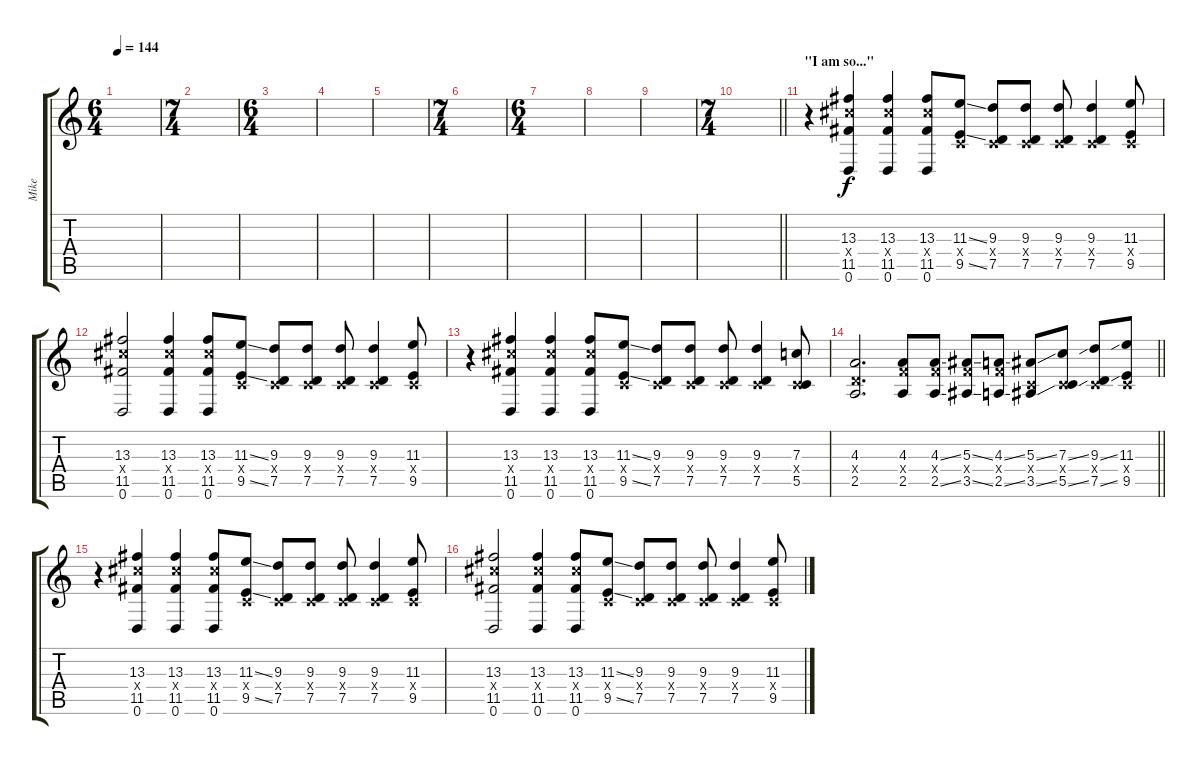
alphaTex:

\track ("Mike" "Mike") {instrument overdrivenguitar}
\staff {score tabs}
\tuning (D4 A3 F3 C3 G2 D2) {hide}
\ts (6 4)
\tempo 144
\clef g2
\ks c
|
\ts (7 4)
|
\ts (6 4)
|
|
|
\ts (7 4)
|
\ts (6 4)
|
|
|
\ts (7 4)
\barLineRight lightlight
|
\section ("" "\"I am so...\"")
r.4{instrument distortionguitar} (13.3 13.4{x} 11.5 0.6).4 (13.3 13.4{x} 11.5 0.6).4 (13.3 13.4{x} 11.5 0.6).8 (11.3{ss} 0.4{x} 9.5{ss}).8 (9.3 0.4{x} 7.5).8 (9.3 0.4{x} 7.5).8 (9.3 0.4{x} 7.5).8 (9.3 0.4{x} 7.5).4 (11.3 0.4{x} 9.5).8 |
(13.3 13.4{x} 11.5 0.6).2 (13.3 13.4{x} 11.5 0.6).4 (13.3 13.4{x} 11.5 0.6).8 (11.3{ss} 0.4{x} 9.5{ss}).8 (9.3 0.4{x} 7.5).8 (9.3 0.4{x} 7.5).8 (9.3 0.4{x} 7.5).8 (9.3 0.4{x} 7.5).4 (11.3 0.4{x} 9.5).8 |
r.4 (13.3 13.4{x} 11.5 0.6).4 (13.3 13.4{x} 11.5 0.6).4 (13.3 13.4{x} 11.5 0.6).8 (11.3{ss} 0.4{x} 9.5{ss}).8 (9.3 0.4{x} 7.5).8 (9.3 0.4{x} 7.5).8 (9.3 0.4{x} 7.5).8 (9.3 0.4{x} 7.5).4 (7.3 0.4{x} 5.5).8 |
\barLineRight lightlight
(4.3 2.4{x} 2.5).2{d} (4.3 5.4{x} 2.5).8 (4.3{ss} 5.4{x} 2.5{ss}).8 (5.3{ss} 5.4{x} 3.5{ss}).8 (4.3{ss} 5.4{x} 2.5{ss}).8 (5.3{ss} 0.4{x} 3.5{ss}).8 (7.3{ss} 0.4{x} 5.5{ss}).8 (9.3{ss} 0.4{x} 7.5{ss}).8 (11.3 0.4{x} 9.5).8 |
r.4 (13.3 13.4{x} 11.5 0.6).4 (13.3 13.4{x} 11.5 0.6).4 (13.3 13.4{x} 11.5 0.6).8 (11.3{ss} 0.4{x} 9.5{ss}).8 (9.3 0.4{x} 7.5).8 (9.3 0.4{x} 7.5).8 (9.3 0.4{x} 7.5).8 (9.3 0.4{x} 7.5).4 (11.3 0.4{x} 9.5).8 |
(13.3 13.4{x} 11.5 0.6).2 (13.3 13.4{x} 11.5 0.6).4 (13.3 13.4{x} 11.5 0.6).8 (11.3{ss} 0.4{x} 9.5{ss}).8 (9.3 0.4{x} 7.5).8 (9.3 0.4{x} 7.5).8 (9.3 0.4{x} 7.5).8 (9.3 0.4{x} 7.5).4 (11.3 0.4{x} 9.5).8
